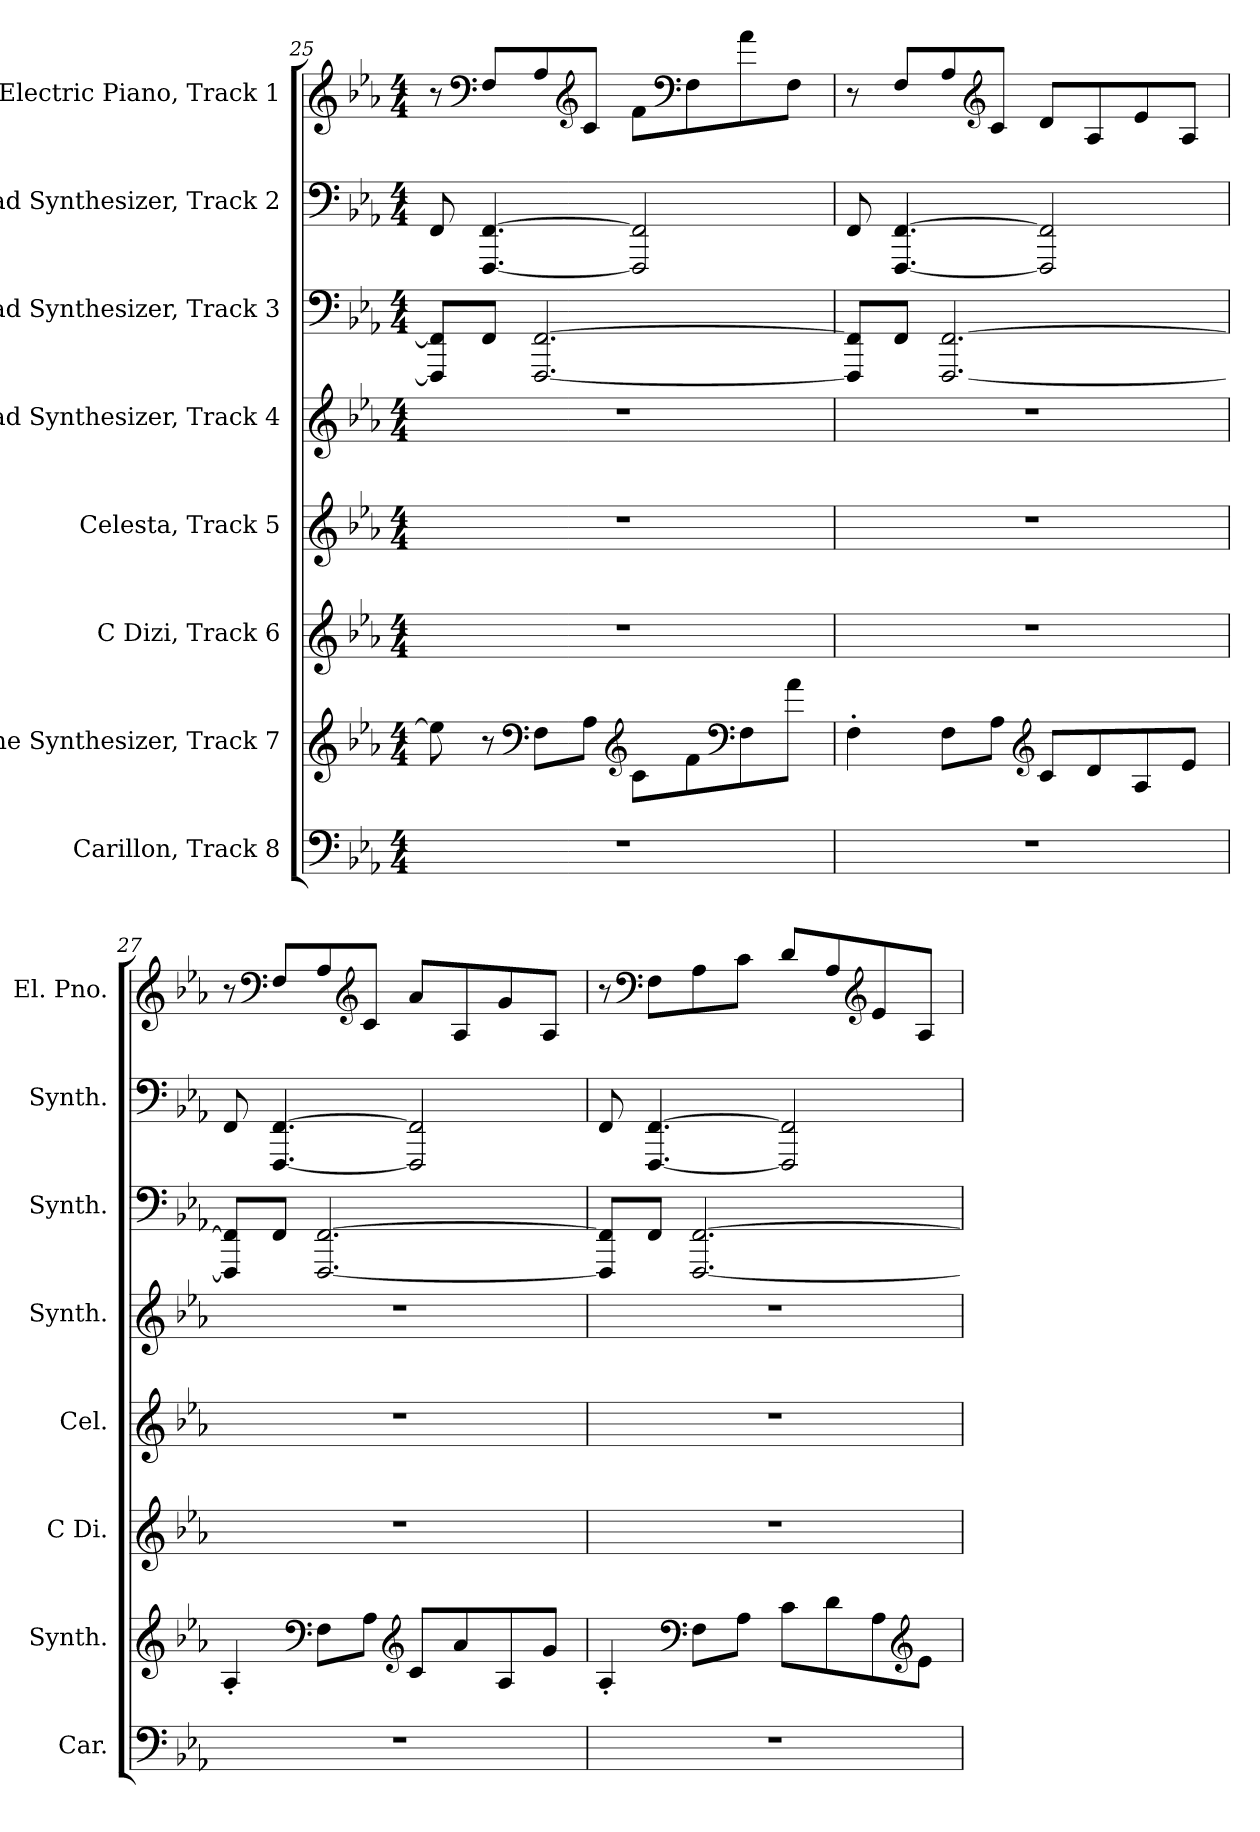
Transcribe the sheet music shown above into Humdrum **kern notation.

**kern	**kern	**kern	**kern	**kern	**kern	**kern	**kern
*part8	*part7	*part6	*part5	*part4	*part3	*part2	*part1
*staff8	*staff7	*staff6	*staff5	*staff4	*staff3	*staff2	*staff1
*I"Carillon, Track 8	*I"Sine Synthesizer, Track 7	*I"C Dizi, Track 6	*I"Celesta, Track 5	*I"Pad Synthesizer, Track 4	*I"Pad Synthesizer, Track 3	*I"Pad Synthesizer, Track 2	*I"Electric Piano, Track 1
*I'Car.	*I'Synth.	*I'C Di.	*I'Cel.	*I'Synth.	*I'Synth.	*I'Synth.	*I'El. Pno.
*clefF4	*clefG2	*clefG2	*clefG2	*clefG2	*clefF4	*clefF4	*clefG2
*	*	*ITrd-7c-12	*ITrd-7c-12	*	*	*	*
*k[b-e-a-]	*k[b-e-a-]	*k[b-e-a-]	*k[b-e-a-]	*k[b-e-a-]	*k[b-e-a-]	*k[b-e-a-]	*k[b-e-a-]
*M4/4	*M4/4	*M4/4	*M4/4	*M4/4	*M4/4	*M4/4	*M4/4
=25	=25	=25	=25	=25	=25	=25	=25
1r	8ee-\]	1r	1r	1r	8FFF/] 8FF/]L	8FF/	8r
*	*	*	*	*	*	*	*clefF4
.	8r	.	.	.	8FF/J	[4.FFF/ [4.FF/	8F/L
*	*clefF4	*	*	*	*	*	*
.	8F\L	.	.	.	[2.FFF/ [2.FF/	.	8A-/
*	*	*	*	*	*	*	*clefG2
.	8A-\J	.	.	.	.	.	8c/J
*	*clefG2	*	*	*	*	*	*
.	8c\L	.	.	.	.	2FFF/] 2FF/]	8f\L
*	*	*	*	*	*	*	*clefF4
.	8f\	.	.	.	.	.	8F\
*	*clefF4	*	*	*	*	*	*
.	8F\	.	.	.	.	.	8a-\
.	8a-\J	.	.	.	.	.	8F\J
=26	=26	=26	=26	=26	=26	=26	=26
1r	4F'\	1r	1r	1r	8FFF/] 8FF/]L	8FF/	8r
.	.	.	.	.	8FF/J	[4.FFF/ [4.FF/	8F/L
.	8F\L	.	.	.	[2.FFF/ [2.FF/	.	8A-/
*	*	*	*	*	*	*	*clefG2
.	8A-\J	.	.	.	.	.	8c/J
*	*clefG2	*	*	*	*	*	*
.	8c/L	.	.	.	.	2FFF/] 2FF/]	8d/L
.	8d/	.	.	.	.	.	8A-/
.	8A-/	.	.	.	.	.	8e-/
.	8e-/J	.	.	.	.	.	8A-/J
!!LO:PB:g=z
=27	=27	=27	=27	=27	=27	=27	=27
1r	4A-'/	1r	1r	1r	8FFF/] 8FF/]L	8FF/	8r
*	*	*	*	*	*	*	*clefF4
.	.	.	.	.	8FF/J	[4.FFF/ [4.FF/	8F/L
*	*clefF4	*	*	*	*	*	*
.	8F\L	.	.	.	[2.FFF/ [2.FF/	.	8A-/
*	*	*	*	*	*	*	*clefG2
.	8A-\J	.	.	.	.	.	8c/J
*	*clefG2	*	*	*	*	*	*
.	8c/L	.	.	.	.	2FFF/] 2FF/]	8a-/L
.	8a-/	.	.	.	.	.	8A-/
.	8A-/	.	.	.	.	.	8g/
.	8g/J	.	.	.	.	.	8A-/J
=28	=28	=28	=28	=28	=28	=28	=28
1r	4A-'/	1r	1r	1r	8FFF/] 8FF/]L	8FF/	8r
*	*	*	*	*	*	*	*clefF4
.	.	.	.	.	8FF/J	[4.FFF/ [4.FF/	8F\L
*	*clefF4	*	*	*	*	*	*
.	8F\L	.	.	.	[2.FFF/ [2.FF/	.	8A-\
.	8A-\J	.	.	.	.	.	8c\J
.	8c\L	.	.	.	.	2FFF/] 2FF/]	8d/L
.	8d\	.	.	.	.	.	8A-/
*	*	*	*	*	*	*	*clefG2
.	8A-\	.	.	.	.	.	8e-/
*	*clefG2	*	*	*	*	*	*
.	8e-\J	.	.	.	.	.	8A-/J
=	=	=	=	=	=	=	=
*-	*-	*-	*-	*-	*-	*-	*-
